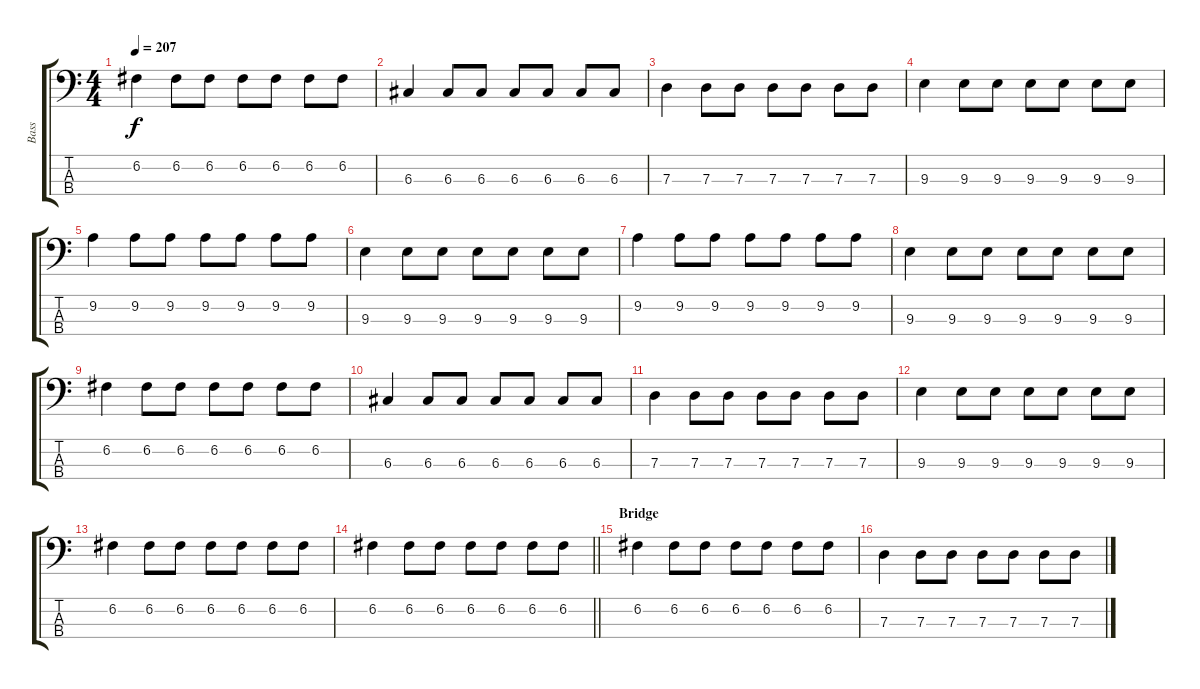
\track ("Bass" "Bass") {instrument electricbasspick}
\staff {score tabs}
\tuning (F2 C2 G1 D1) {hide}
\ts (4 4)
\tempo 207
\clef f4
\ks c
6.2.4{dy f} 6.2.8 6.2.8 6.2.8 6.2.8 6.2.8 6.2.8 |
6.3.4 6.3.8 6.3.8 6.3.8 6.3.8 6.3.8 6.3.8 |
7.3.4 7.3.8 7.3.8 7.3.8 7.3.8 7.3.8 7.3.8 |
9.3.4 9.3.8 9.3.8 9.3.8 9.3.8 9.3.8 9.3.8 |
9.2.4 9.2.8 9.2.8 9.2.8 9.2.8 9.2.8 9.2.8 |
9.3.4 9.3.8 9.3.8 9.3.8 9.3.8 9.3.8 9.3.8 |
9.2.4 9.2.8 9.2.8 9.2.8 9.2.8 9.2.8 9.2.8 |
9.3.4 9.3.8 9.3.8 9.3.8 9.3.8 9.3.8 9.3.8 |
6.2.4 6.2.8 6.2.8 6.2.8 6.2.8 6.2.8 6.2.8 |
6.3.4 6.3.8 6.3.8 6.3.8 6.3.8 6.3.8 6.3.8 |
7.3.4 7.3.8 7.3.8 7.3.8 7.3.8 7.3.8 7.3.8 |
9.3.4 9.3.8 9.3.8 9.3.8 9.3.8 9.3.8 9.3.8 |
6.2.4 6.2.8 6.2.8 6.2.8 6.2.8 6.2.8 6.2.8 |
\barLineRight lightlight
6.2.4 6.2.8 6.2.8 6.2.8 6.2.8 6.2.8 6.2.8 |
\section ("" "Bridge")
6.2.4 6.2.8 6.2.8 6.2.8 6.2.8 6.2.8 6.2.8 |
7.3.4 7.3.8 7.3.8 7.3.8 7.3.8 7.3.8 7.3.8
